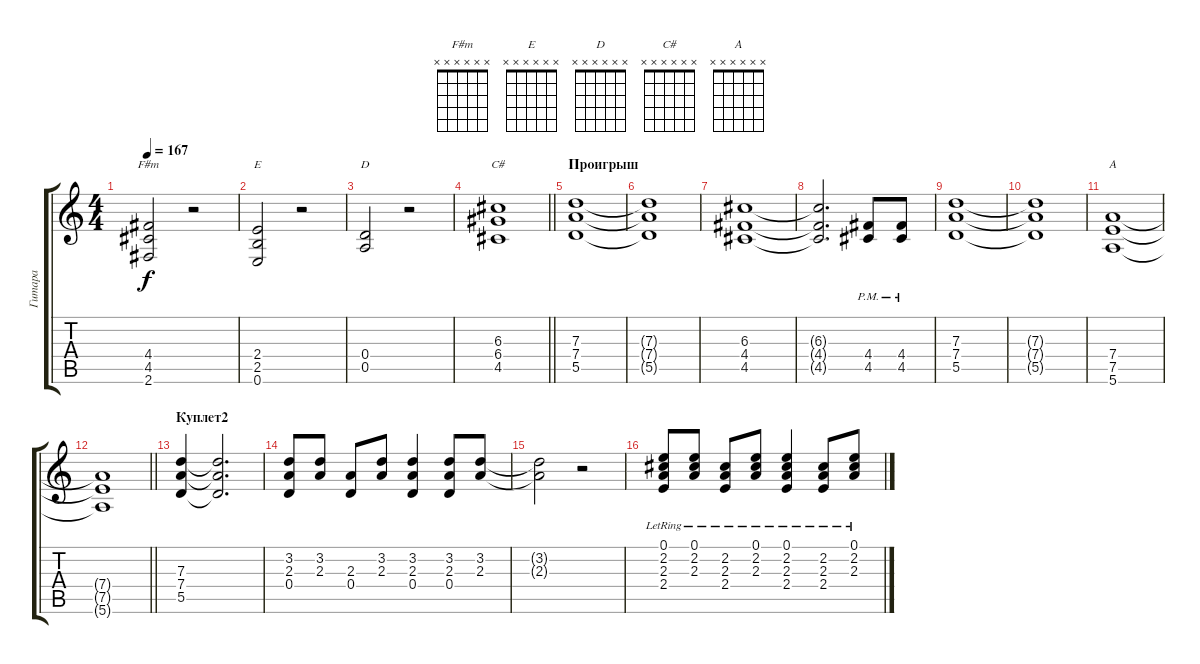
\track ("Гитара" "Гитара") {instrument overdrivenguitar}
\staff {score tabs}
\tuning (E4 B3 G3 D3 A2 E2) {hide}
\chord ("F#m" x x x x x x)
\chord ("E" x x x x x x)
\chord ("D" x x x x x x)
\chord ("C#" x x x x x x)
\chord ("A" x x x x x x)
\ts (4 4)
\tempo 167
\clef g2
\ks c
(4.4 4.5 2.6).2{ch "F#m" dy f} r.2 |
(2.4 2.5 0.6).2{ch "E"} r.2 |
(0.4 0.5).2{ch "D"} r.2 |
\barLineRight lightlight
(6.3 6.4 4.5).1{ch "C#"} |
\section ("" "Проигрыш")
(7.3 7.4 5.5).1{volume 11 instrument overdrivenguitar} |
(7.3{t} 7.4{t} 5.5{t}).1 |
(6.3 4.4 4.5).1 |
(6.3{t} 4.4{t} 4.5{t}).2{d} (4.4{pm} 4.5{pm}).8 (4.4{pm} 4.5{pm}).8 |
(7.3 7.4 5.5).1 |
(7.3{t} 7.4{t} 5.5{t}).1 |
(7.4 7.5 5.6).1{ch "A"} |
\barLineRight lightlight
(7.4{t} 7.5{t} 5.6{t}).1 |
\section ("" "Куплет2")
(7.3 7.4 5.5).4{volume 9 instrument overdrivenguitar} (7.3{t} 7.4{t} 5.5{t}).2{d volume 5} |
(3.2 2.3 0.4).8{volume 8 instrument electricguitarclean} (3.2 2.3).8 (2.3 0.4).8 (3.2 2.3).8 (3.2 2.3 0.4).4 (3.2 2.3 0.4).8 (3.2 2.3).8 |
(3.2{t} 2.3{t}).2 r.2 |
(0.1{lr} 2.2{lr} 2.3{lr} 2.4{lr}).8{volume 8 instrument electricguitarclean} (0.1{lr} 2.2{lr} 2.3{lr}).8 (2.2{lr} 2.3{lr} 2.4{lr}).8 (0.1{lr} 2.2{lr} 2.3{lr}).8 (0.1{lr} 2.2{lr} 2.3{lr} 2.4{lr}).4 (2.2{lr} 2.3{lr} 2.4{lr}).8 (0.1{lr} 2.2{lr} 2.3{lr}).8
